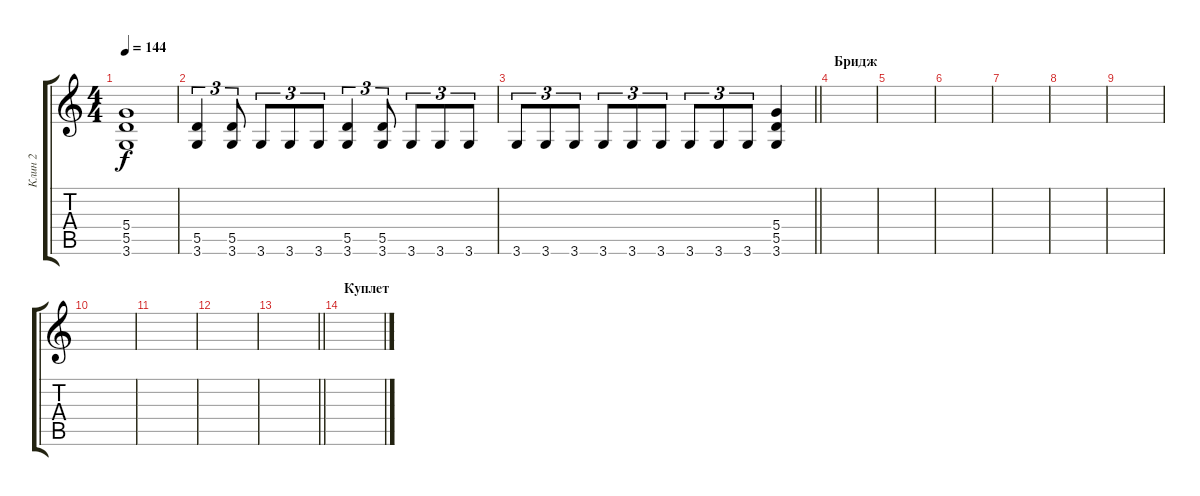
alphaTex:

\track ("Клин 2" "Клин 2") {instrument electricguitarclean}
\staff {score tabs}
\tuning (E4 B3 G3 D3 A2 E2) {hide}
\ts (4 4)
\tempo 144
\clef g2
\ks c
(5.4 5.5 3.6).1{dy f} |
(5.5 3.6).4{tu (3 2)} (5.5 3.6).8{tu (3 2)} 3.6.8{tu (3 2)} 3.6.8{tu (3 2)} 3.6.8{tu (3 2)} (5.5 3.6).4{tu (3 2)} (5.5 3.6).8{tu (3 2)} 3.6.8{tu (3 2)} 3.6.8{tu (3 2)} 3.6.8{tu (3 2)} |
\barLineRight lightlight
3.6.8{tu (3 2)} 3.6.8{tu (3 2)} 3.6.8{tu (3 2)} 3.6.8{tu (3 2)} 3.6.8{tu (3 2)} 3.6.8{tu (3 2)} 3.6.8{tu (3 2)} 3.6.8{tu (3 2)} 3.6.8{tu (3 2)} (5.4 5.5 3.6).4 |
\section ("" "Бридж")
|
|
|
|
|
|
|
|
|
\barLineRight lightlight
|
\section ("" "Куплет")
